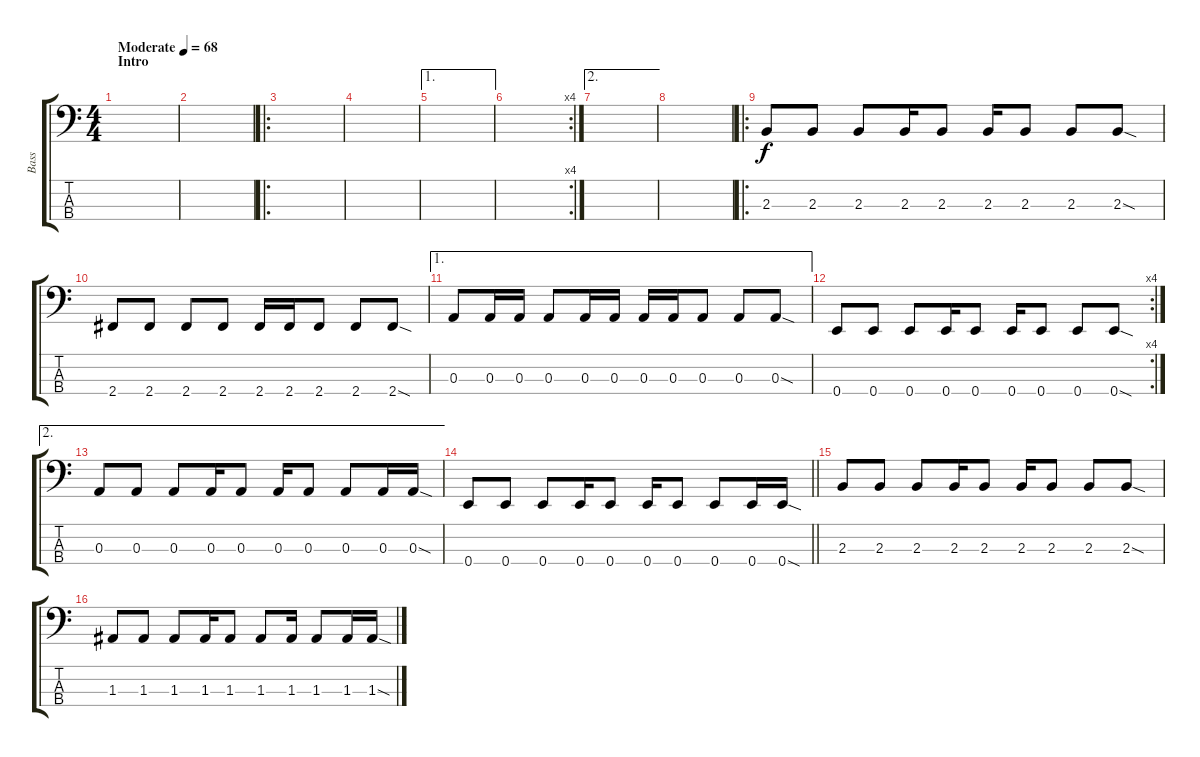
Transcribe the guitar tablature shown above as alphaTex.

\track ("Bass" "Bass") {instrument electricbassfinger}
\staff {score tabs}
\tuning (G2 D2 A1 E1) {hide}
\ts (4 4)
\section ("" "Intro")
\tempo (68 "Moderate")
\clef f4
\ks c
|
|
\ro
|
|
\ae 1
|
\rc 4
|
\ae 2
|
|
\ro
2.3.8 2.3.8 2.3.8 2.3.16 2.3.8 2.3.16 2.3.8 2.3.8 2.3{sod}.8 |
2.4.8 2.4.8 2.4.8 2.4.8 2.4.16 2.4.16 2.4.8 2.4.8 2.4{sod}.8 |
\ae 1
0.3.8 0.3.16 0.3.16 0.3.8 0.3.16 0.3.16 0.3.16 0.3.16 0.3.8 0.3.8 0.3{sod}.8 |
\rc 4
0.4.8 0.4.8 0.4.8 0.4.16 0.4.8 0.4.16 0.4.8 0.4.8 0.4{sod}.8 |
\ae 2
0.3.8 0.3.8 0.3.8 0.3.16 0.3.8 0.3.16 0.3.8 0.3.8 0.3.16 0.3{sod}.16 |
\barLineRight lightlight
0.4.8 0.4.8 0.4.8 0.4.16 0.4.8 0.4.16 0.4.8 0.4.8 0.4.16 0.4{sod}.16 |
2.3.8 2.3.8 2.3.8 2.3.16 2.3.8 2.3.16 2.3.8 2.3.8 2.3{sod}.8 |
1.3.8 1.3.8 1.3.8 1.3.16 1.3.8 1.3.8 1.3.16 1.3.8 1.3.16 1.3{sod}.16
